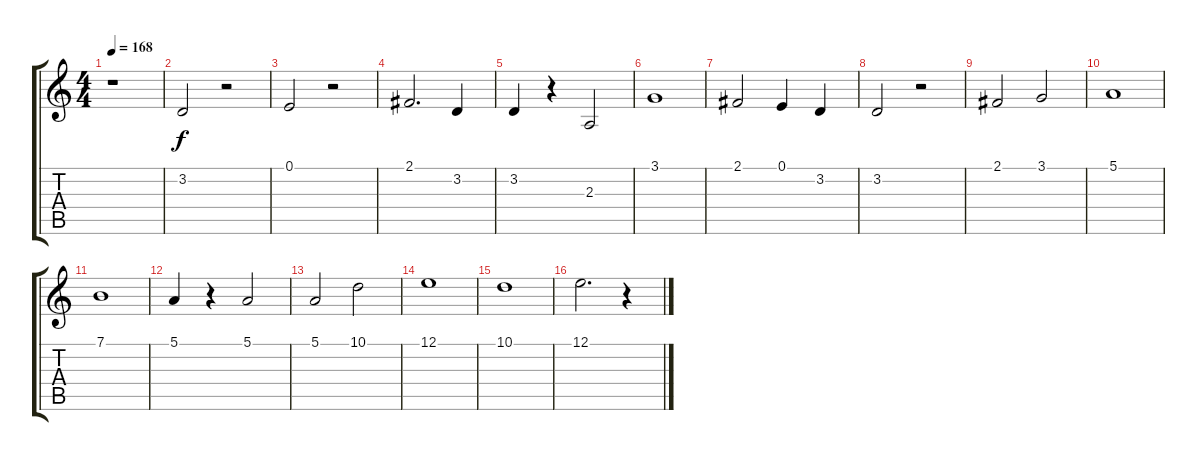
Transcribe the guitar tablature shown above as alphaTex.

\track "" {instrument drawbarorgan}
\staff {score tabs}
\tuning (E4 B3 G3 D3 A2 E2) {hide}
\ts (4 4)
\tempo 168
\clef g2
\ks c
r.1{dy f} |
3.2.2 r.2 |
0.1.2 r.2 |
2.1.2{d} 3.2.4 |
3.2.4 r.4 2.3.2 |
3.1.1 |
2.1.2 0.1.4 3.2.4 |
3.2.2 r.2 |
2.1.2 3.1.2 |
5.1.1 |
7.1.1 |
5.1.4 r.4 5.1.2 |
5.1.2 10.1.2 |
12.1.1 |
10.1.1 |
12.1.2{d} r.4
